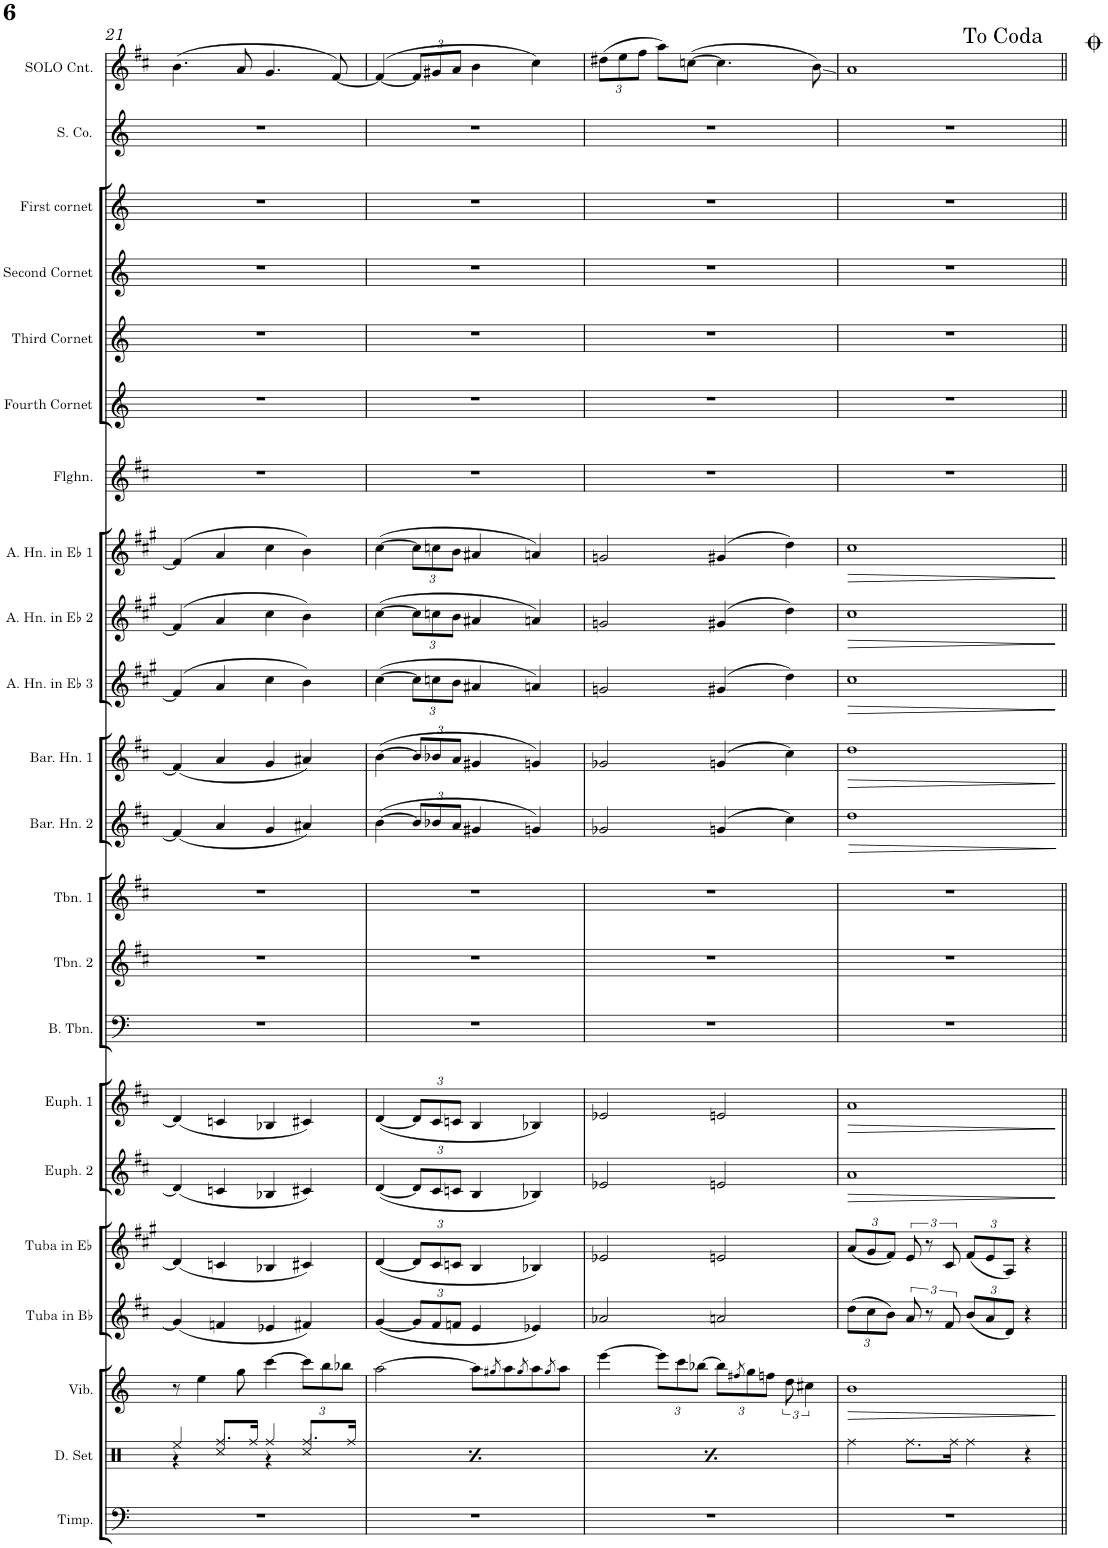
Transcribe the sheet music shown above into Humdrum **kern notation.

**kern	**kern	**kern	**dynam	**kern	**kern	**kern	**dynam	**kern	**dynam	**kern	**kern	**kern	**kern	**dynam	**kern	**dynam	**kern	**dynam	**kern	**dynam	**kern	**dynam	**kern	**kern	**kern	**kern	**kern	**kern	**kern
*part22	*part21	*part20	*part20	*part19	*part18	*part17	*part17	*part16	*part16	*part15	*part14	*part13	*part12	*part12	*part11	*part11	*part10	*part10	*part9	*part9	*part8	*part8	*part7	*part6	*part5	*part4	*part3	*part2	*part1
*staff22	*staff21	*staff20	*staff20	*staff19	*staff18	*staff17	*staff17	*staff16	*staff16	*staff15	*staff14	*staff13	*staff12	*staff12	*staff11	*staff11	*staff10	*staff10	*staff9	*staff9	*staff8	*staff8	*staff7	*staff6	*staff5	*staff4	*staff3	*staff2	*staff1
*I"Timpani	*I"Drumset	*I"Vibraphone	*	*I"Tuba in Bb	*I"Tuba in Eb	*I"Euphonium 2	*	*I"Euphonium 1	*	*I"Bass Trombone	*I"Trombone 2	*I"Trombone 1	*I"Baritone Horn 2	*	*I"Baritone Horn 1	*	*I"Alto Horn in Eb 3	*	*I"Alto Horn in Eb 2	*	*I"Alto Horn in Eb 1	*	*I"Flugelhorn	*I"Fourth Cornet	*I"Third Cornet	*I"Second Cornet	*I"First Cornet	*I"Soprano Cornet	*I"SOLO Cornet
*I'Timp.	*I'D. Set	*I'Vib.	*	*I'Tuba in Bb	*I'Tuba in Eb	*I'Euph. 2	*	*I'Euph. 1	*	*I'B. Tbn.	*I'Tbn. 2	*I'Tbn. 1	*I'Bar. Hn. 2	*	*I'Bar. Hn. 1	*	*I'A. Hn. in Eb 3	*	*I'A. Hn. in Eb 2	*	*I'A. Hn. in Eb 1	*	*I'Flghn.	*I'Fourth Cornet	*I'Third Cornet	*I'Second Cornet	*I'First cornet	*I'S. Co.	*I'SOLO Cnt.
!!LO:PB:g=z
*clefF4	*clefX	*clefG2	*	*clefG2	*clefG2	*clefG2	*	*clefG2	*	*clefF4	*clefG2	*clefG2	*clefG2	*	*clefG2	*	*clefG2	*	*clefG2	*	*clefG2	*	*clefG2	*clefG2	*clefG2	*clefG2	*clefG2	*clefG2	*clefG2
*	*	*	*	*Trd15c26	*Trd12c21	*Trd8c14	*	*Trd8c14	*	*	*Trd8c14	*Trd8c14	*Trd8c14	*	*Trd8c14	*	*Trd5c9	*	*Trd5c9	*	*Trd5c9	*	*Trd1c2	*Trd1c2	*Trd1c2	*Trd1c2	*Trd1c2	*Trd1c2	*Trd1c2
*k[]	*k[]	*k[]	*	*k[f#c#]	*k[f#c#g#]	*k[f#c#]	*	*k[f#c#]	*	*k[]	*k[f#c#]	*k[f#c#]	*k[f#c#]	*	*k[f#c#]	*	*k[f#c#g#]	*	*k[f#c#g#]	*	*k[f#c#g#]	*	*k[f#c#]	*k[]	*k[]	*k[]	*k[]	*k[]	*k[f#c#]
*M4/4	*M4/4	*M4/4	*	*M4/4	*M4/4	*M4/4	*	*M4/4	*	*M4/4	*M4/4	*M4/4	*M4/4	*	*M4/4	*	*M4/4	*	*M4/4	*	*M4/4	*	*M4/4	*M4/4	*M4/4	*M4/4	*M4/4	*M4/4	*M4/4
=21	=21	=21	=21	=21	=21	=21	=21	=21	=21	=21	=21	=21	=21	=21	=21	=21	=21	=21	=21	=21	=21	=21	=21	=21	=21	=21	=21	=21	=21
*	*^	*	*	*	*	*	*	*	*	*	*	*	*	*	*	*	*	*	*	*	*	*	*	*	*	*	*	*	*
1r	4Ree/	4r	8r	.	(4g/]	(4d/]	(4d/]	.	(4d/]	.	1r	1r	1r	(4f#/]	.	(4f#/]	.	(4f#/]	.	(4f#/]	.	(4f#/]	.	1r	1r	1r	1r	1r	1r	(4.b\
.	.	.	4ee\	.	.	.	.	.	.	.	.	.	.	.	.	.	.	.	.	.	.	.	.	.	.	.	.	.	.	.
.	8.Rff/L	4Rcc/	.	.	4fn/	4cn/	4cn/	.	4cn/	.	.	.	.	4a/	.	4a/	.	4a/	.	4a/	.	4a/	.	.	.	.	.	.	.	.
.	.	.	8gg\	.	.	.	.	.	.	.	.	.	.	.	.	.	.	.	.	.	.	.	.	.	.	.	.	.	.	8a/
.	16Rff/Jk	.	.	.	.	.	.	.	.	.	.	.	.	.	.	.	.	.	.	.	.	.	.	.	.	.	.	.	.	.
.	4Rff/	4r	[4ccc\	.	4e-X/	4B-X/	4B-X/	.	4B-X/	.	.	.	.	4g/	.	4g/	.	4cc#\	.	4cc#\	.	4cc#\	.	.	.	.	.	.	.	4.g/
*	*	*	*Xbrackettup	*	*	*	*	*	*	*	*	*	*	*	*	*	*	*	*	*	*	*	*	*	*	*	*	*	*	*
.	8.Rff/L	4Rcc/	12ccc\L]	.	4f#X/)	4c#X/)	4c#X/)	.	4c#X/)	.	.	.	.	4a#X/)	.	4a#X/)	.	4b\)	.	4b\)	.	4b\)	.	.	.	.	.	.	.	.
.	.	.	12bb\	.	.	.	.	.	.	.	.	.	.	.	.	.	.	.	.	.	.	.	.	.	.	.	.	.	.	.
.	.	.	.	.	.	.	.	.	.	.	.	.	.	.	.	.	.	.	.	.	.	.	.	.	.	.	.	.	.	[8f#/)
.	.	.	12bb-X\J	.	.	.	.	.	.	.	.	.	.	.	.	.	.	.	.	.	.	.	.	.	.	.	.	.	.	.
.	16Rff/Jk	.	.	.	.	.	.	.	.	.	.	.	.	.	.	.	.	.	.	.	.	.	.	.	.	.	.	.	.	.
=22	=22	=22	=22	=22	=22	=22	=22	=22	=22	=22	=22	=22	=22	=22	=22	=22	=22	=22	=22	=22	=22	=22	=22	=22	=22	=22	=22	=22	=22	=22
1r	4Ree/	4r	[2aa\	.	([4g/	([4d/	([4d/	.	([4d/	.	1r	1r	1r	([4b\	.	([4b\	.	([4cc#\	.	([4cc#\	.	([4cc#\	.	1r	1r	1r	1r	1r	1r	(4f#/_
*	*	*	*	*	*Xbrackettup	*Xbrackettup	*Xbrackettup	*	*Xbrackettup	*	*	*	*	*Xbrackettup	*	*Xbrackettup	*	*Xbrackettup	*	*Xbrackettup	*	*Xbrackettup	*	*	*	*	*	*	*	*Xbrackettup
.	8.Rff/L	4Rcc/	.	.	12g/L]	12d/L]	12d/L]	.	12d/L]	.	.	.	.	12b/L]	.	12b/L]	.	12cc#\L]	.	12cc#\L]	.	12cc#\L]	.	.	.	.	.	.	.	12f#/L]
.	.	.	.	.	12f#/	12c#/	12c#/	.	12c#/	.	.	.	.	12b-X/	.	12b-X/	.	12ccn\	.	12ccn\	.	12ccn\	.	.	.	.	.	.	.	12g#X/
.	.	.	.	.	12fn/J	12cn/J	12cn/J	.	12cn/J	.	.	.	.	12a/J	.	12a/J	.	12b\J	.	12b\J	.	12b\J	.	.	.	.	.	.	.	12a/J
.	16Rff/Jk	.	.	.	.	.	.	.	.	.	.	.	.	.	.	.	.	.	.	.	.	.	.	.	.	.	.	.	.	.
.	4Rff/	4r	8aa\L]	.	4e/	4B/	4B/	.	4B/	.	.	.	.	4g#X/	.	4g#X/	.	4a#X/	.	4a#X/	.	4a#X/	.	.	.	.	.	.	.	4b\
.	.	.	8qgg#X/	.	.	.	.	.	.	.	.	.	.	.	.	.	.	.	.	.	.	.	.	.	.	.	.	.	.	.
.	.	.	8aa\	.	.	.	.	.	.	.	.	.	.	.	.	.	.	.	.	.	.	.	.	.	.	.	.	.	.	.
.	.	.	8qgg#/	.	.	.	.	.	.	.	.	.	.	.	.	.	.	.	.	.	.	.	.	.	.	.	.	.	.	.
.	8.Rff/L	4Rcc/	8aa\	.	4e-X/)	4B-X/)	4B-X/)	.	4B-X/)	.	.	.	.	4gn/)	.	4gn/)	.	4an/)	.	4an/)	.	4an/)	.	.	.	.	.	.	.	4cc#\)
.	.	.	8qgg#/	.	.	.	.	.	.	.	.	.	.	.	.	.	.	.	.	.	.	.	.	.	.	.	.	.	.	.
.	.	.	8aa\J	.	.	.	.	.	.	.	.	.	.	.	.	.	.	.	.	.	.	.	.	.	.	.	.	.	.	.
.	16Rff/Jk	.	.	.	.	.	.	.	.	.	.	.	.	.	.	.	.	.	.	.	.	.	.	.	.	.	.	.	.	.
=23	=23	=23	=23	=23	=23	=23	=23	=23	=23	=23	=23	=23	=23	=23	=23	=23	=23	=23	=23	=23	=23	=23	=23	=23	=23	=23	=23	=23	=23	=23
1r	4Ree/	4r	[4eee\	.	2a-X/	2e-X/	2e-X/	.	2e-X/	.	1r	1r	1r	2g-X/	.	2g-X/	.	2gn/	.	2gn/	.	2gn/	.	1r	1r	1r	1r	1r	1r	(12dd#X\L
.	.	.	.	.	.	.	.	.	.	.	.	.	.	.	.	.	.	.	.	.	.	.	.	.	.	.	.	.	.	12ee\
.	.	.	.	.	.	.	.	.	.	.	.	.	.	.	.	.	.	.	.	.	.	.	.	.	.	.	.	.	.	12ff#\J
.	8.Rff/L	4Rcc/	12eee\L]	.	.	.	.	.	.	.	.	.	.	.	.	.	.	.	.	.	.	.	.	.	.	.	.	.	.	8aa\L)
.	.	.	12ccc\	.	.	.	.	.	.	.	.	.	.	.	.	.	.	.	.	.	.	.	.	.	.	.	.	.	.	.
.	.	.	.	.	.	.	.	.	.	.	.	.	.	.	.	.	.	.	.	.	.	.	.	.	.	.	.	.	.	([8ccn\J
.	.	.	[12bb-X\J	.	.	.	.	.	.	.	.	.	.	.	.	.	.	.	.	.	.	.	.	.	.	.	.	.	.	.
.	16Rff/Jk	.	.	.	.	.	.	.	.	.	.	.	.	.	.	.	.	.	.	.	.	.	.	.	.	.	.	.	.	.
.	4Rff/	4r	12bb-\L]	.	2an/	2en/	2en/	.	2en/	.	.	.	.	(4gn/	.	(4gn/	.	(4g#X/	.	(4g#X/	.	(4g#X/	.	.	.	.	.	.	.	4.cc\]
.	.	.	8qff#X/	.	.	.	.	.	.	.	.	.	.	.	.	.	.	.	.	.	.	.	.	.	.	.	.	.	.	.
.	.	.	12gg\	.	.	.	.	.	.	.	.	.	.	.	.	.	.	.	.	.	.	.	.	.	.	.	.	.	.	.
.	.	.	12ffn\J	.	.	.	.	.	.	.	.	.	.	.	.	.	.	.	.	.	.	.	.	.	.	.	.	.	.	.
*	*	*	*brackettup	*	*	*	*	*	*	*	*	*	*	*	*	*	*	*	*	*	*	*	*	*	*	*	*	*	*	*
.	8.Rff/L	4Rcc/	12dd\	.	.	.	.	.	.	.	.	.	.	4cc#\)	.	4cc#\)	.	4dd\)	.	4dd\)	.	4dd\)	.	.	.	.	.	.	.	.
.	.	.	6cc#X\	.	.	.	.	.	.	.	.	.	.	.	.	.	.	.	.	.	.	.	.	.	.	.	.	.	.	.
.	.	.	.	.	.	.	.	.	.	.	.	.	.	.	.	.	.	.	.	.	.	.	.	.	.	.	.	.	.	8b\)
.	16Rff/Jk	.	.	.	.	.	.	.	.	.	.	.	.	.	.	.	.	.	.	.	.	.	.	.	.	.	.	.	.	.
*	*v	*v	*	*	*	*	*	*	*	*	*	*	*	*	*	*	*	*	*	*	*	*	*	*	*	*	*	*	*	*
=24	=24	=24	=24	=24	=24	=24	=24	=24	=24	=24	=24	=24	=24	=24	=24	=24	=24	=24	=24	=24	=24	=24	=24	=24	=24	=24	=24	=24	=24
!	!	!	!LO:HP:b	!	!	!	!LO:HP:b	!	!LO:HP:b	!	!	!	!	!LO:HP:b	!	!LO:HP:b	!	!LO:HP:b	!	!LO:HP:b	!	!LO:HP:b	!	!	!	!	!	!	!
1r	4Rff\	1b	>	(12dd\L	(12a/L	1a	>	1a	>	1r	1r	1r	1dd	>	1dd	>	1cc#	>	1cc#	>	1cc#	>	1r	1r	1r	1r	1r	1r	1a
.	.	.	.	12cc#\	12g#/	.	.	.	.	.	.	.	.	.	.	.	.	.	.	.	.	.	.	.	.	.	.	.	.
.	.	.	.	12b\J)	12f#/J)	.	.	.	.	.	.	.	.	.	.	.	.	.	.	.	.	.	.	.	.	.	.	.	.
*	*	*	*	*brackettup	*brackettup	*	*	*	*	*	*	*	*	*	*	*	*	*	*	*	*	*	*	*	*	*	*	*	*
.	8.Rff\L	.	.	12a/	12e/	.	.	.	.	.	.	.	.	.	.	.	.	.	.	.	.	.	.	.	.	.	.	.	.
.	.	.	.	12r	12r	.	.	.	.	.	.	.	.	.	.	.	.	.	.	.	.	.	.	.	.	.	.	.	.
.	.	.	.	12f#/	12c#/	.	.	.	.	.	.	.	.	.	.	.	.	.	.	.	.	.	.	.	.	.	.	.	.
.	16Rff\Jk	.	.	.	.	.	.	.	.	.	.	.	.	.	.	.	.	.	.	.	.	.	.	.	.	.	.	.	.
*	*	*	*	*Xbrackettup	*Xbrackettup	*	*	*	*	*	*	*	*	*	*	*	*	*	*	*	*	*	*	*	*	*	*	*	*
.	4Rff\	.	.	(12b/L	(12f#/L	.	.	.	.	.	.	.	.	.	.	.	.	.	.	.	.	.	.	.	.	.	.	.	.
.	.	.	.	12a/	12e/	.	.	.	.	.	.	.	.	.	.	.	.	.	.	.	.	.	.	.	.	.	.	.	.
.	.	.	.	12d/J)	12A/J)	.	.	.	.	.	.	.	.	.	.	.	.	.	.	.	.	.	.	.	.	.	.	.	.
.	4r	.	.	4r	4r	.	.	.	.	.	.	.	.	.	.	.	.	.	.	.	.	.	.	.	.	.	.	.	.
.	.	.	]	.	.	.	]	.	]	.	.	.	.	]	.	]	.	]	.	]	.	]	.	.	.	.	.	.	.
=||	=||	=||	=||	=||	=||	=||	=||	=||	=||	=||	=||	=||	=||	=||	=||	=||	=||	=||	=||	=||	=||	=||	=||	=||	=||	=||	=||	=||	=||
*-	*-	*-	*-	*-	*-	*-	*-	*-	*-	*-	*-	*-	*-	*-	*-	*-	*-	*-	*-	*-	*-	*-	*-	*-	*-	*-	*-	*-	*-
